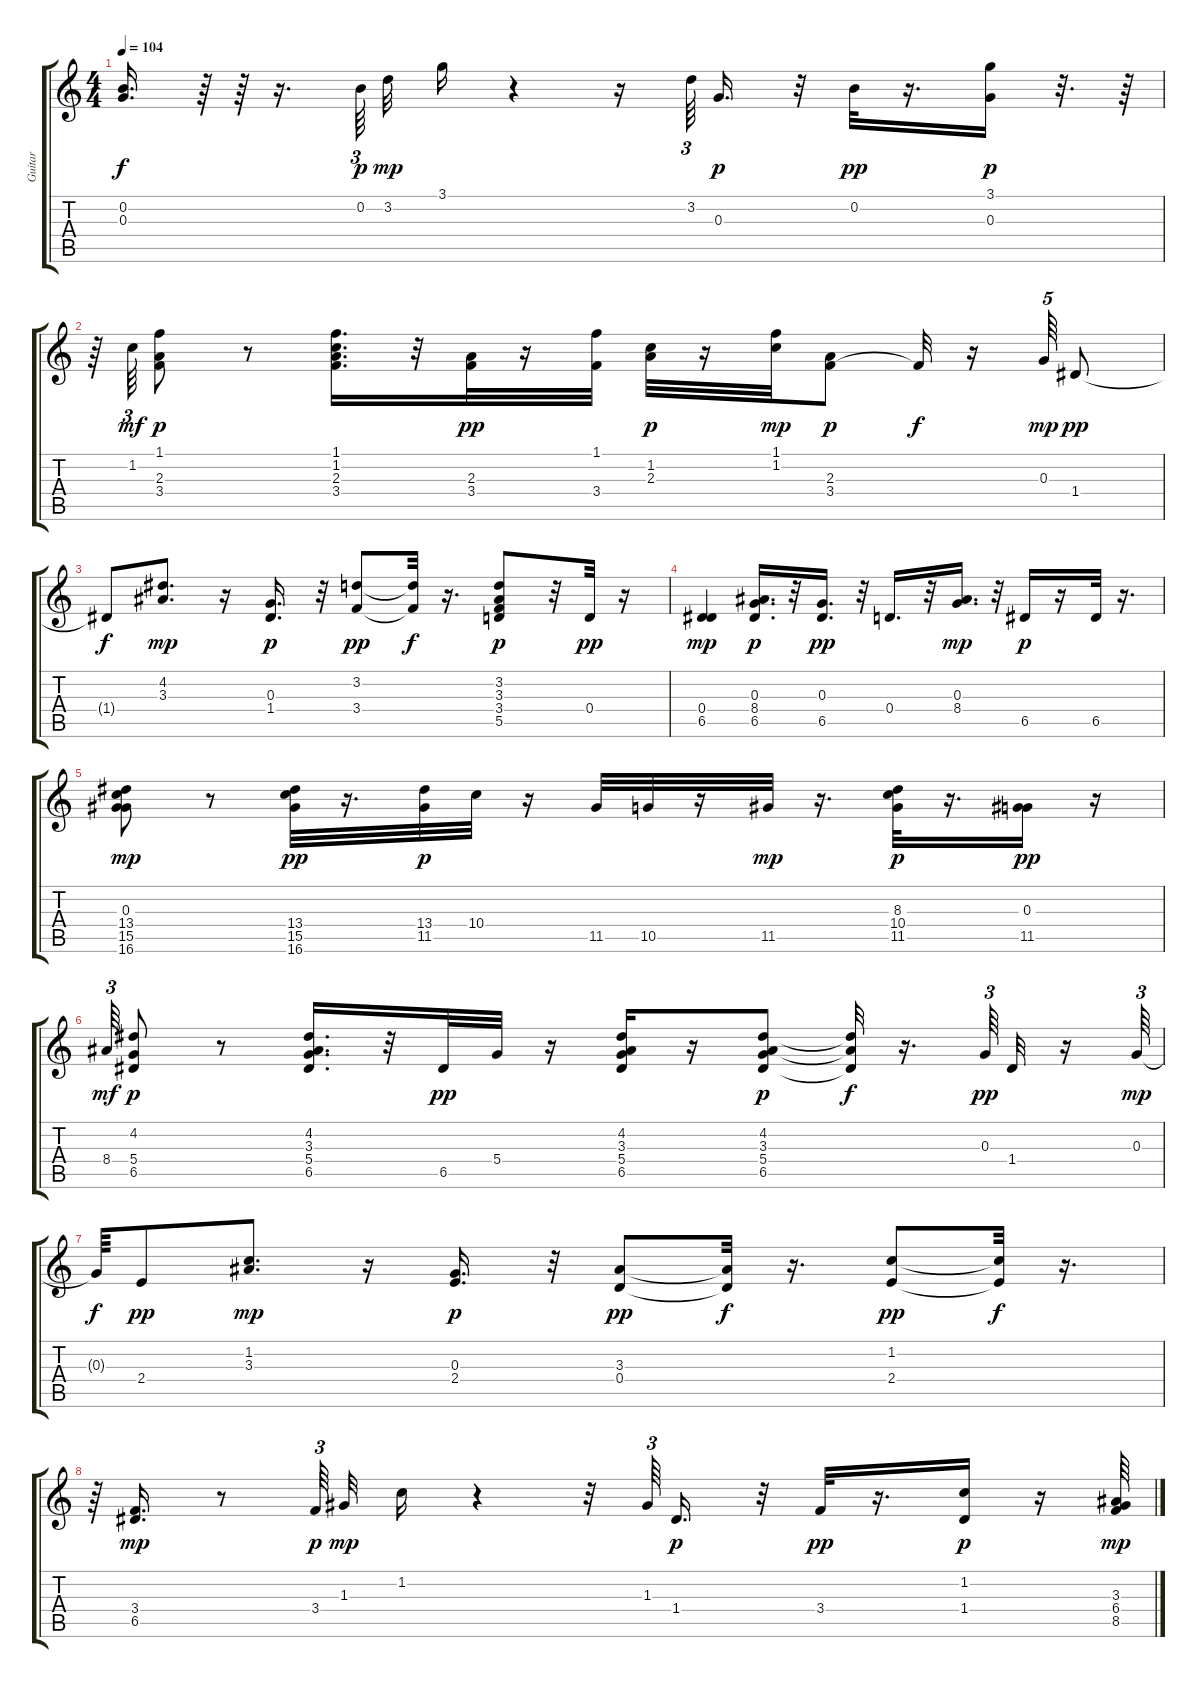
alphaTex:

\track ("Guitar" "Guitar") {instrument acousticguitarsteel}
\staff {score tabs}
\tuning (E4 B3 G3 D3 A2 E2) {hide}
\ts (4 4)
\tempo 104
\clef g2
\ks c
(0.2{t} 0.3{t}).16{d dy f} r.64 r.64 r.16{d} 0.2.64{tu (3 2) dy p} 3.2.32{dy mp} 3.1.16 r.4 r.16 3.2.64{tu (3 2)} 0.3.16{d dy p} r.32 0.2.32{dy pp} r.16{d} (3.1 0.3).16{dy p} r.32{d} r.64 |
r.64 1.2.64{tu (3 2) dy mf} (1.1 2.3 3.4).8{dy p} r.8 (1.1 1.2 2.3 3.4).16{d} r.32 (2.3 3.4).32{dy pp} r.16 (1.1 3.4).32 (1.2 2.3).32{dy p} r.16 (1.1 1.2).32{dy mp} (2.3 3.4).8{dy p} 3.4{t}.32{dy f} r.16 0.3.64{tu (5 4) dy mp} 1.4.8{dy pp} |
1.4{t}.8{dy f} (4.2 3.3).8{d dy mp} r.16 (0.3 1.4).16{d dy p} r.32 (3.2 3.4).8{dy pp} (3.2{t} 3.4{t}).32{dy f} r.16{d} (3.2 3.3 3.4 5.5).8{dy p} r.32 0.4.32{dy pp} r.16 |
(0.4 6.5).4{dy mp} (0.3 8.4 6.5).16{d dy p} r.32 (0.3 6.5).16{d dy pp} r.32 0.4.16{d} r.32 (0.3 8.4).16{d dy mp} r.32 6.5.16{dy p} r.16 6.5.32 r.16{d} |
(0.3 13.4 15.5 16.6).8{dy mp} r.8 (13.4 15.5 16.6).32{dy pp} r.16{d} (13.4 11.5).32{dy p} 10.4.32 r.16 11.5.32 10.5.32 r.16 11.5.32{dy mp} r.16{d} (8.3 10.4 11.5).32{dy p} r.16{d} (0.3 11.5).16{dy pp} r.16 |
8.4.64{tu (3 2) dy mf} (4.2 5.4 6.5).8{dy p} r.8 (4.2 3.3 5.4 6.5).16{d} r.32 6.5.32{dy pp} 5.4.32 r.16 (4.2 3.3 5.4 6.5).16 r.16 (4.2 3.3 5.4 6.5).8{dy p} (4.2{t} 3.3{t} 6.5{t}).32{dy f} r.16{d} 0.3.64{tu (3 2) dy pp} 1.4.32 r.16 0.3.64{tu (3 2) dy mp} |
0.3{t}.64{dy f} 2.4.8{dy pp} (1.2 3.3).8{d dy mp} r.16 (0.3 2.4).16{d dy p} r.32 (3.3 0.4).8{dy pp} (3.3{t} 0.4{t}).32{dy f} r.16{d} (1.2 2.4).8{dy pp} (1.2{t} 2.4{t}).32{dy f} r.16{d} |
r.64 (3.4 6.5).16{d dy mp} r.8 3.4.64{tu (3 2) dy p} 1.3.32{dy mp} 1.2.16 r.4 r.32 1.3.64{tu (3 2)} 1.4.16{d dy p} r.32 3.4.32{dy pp} r.16{d} (1.2 1.4).16{dy p} r.16 (3.3 6.4 8.5).64{dy mp}
